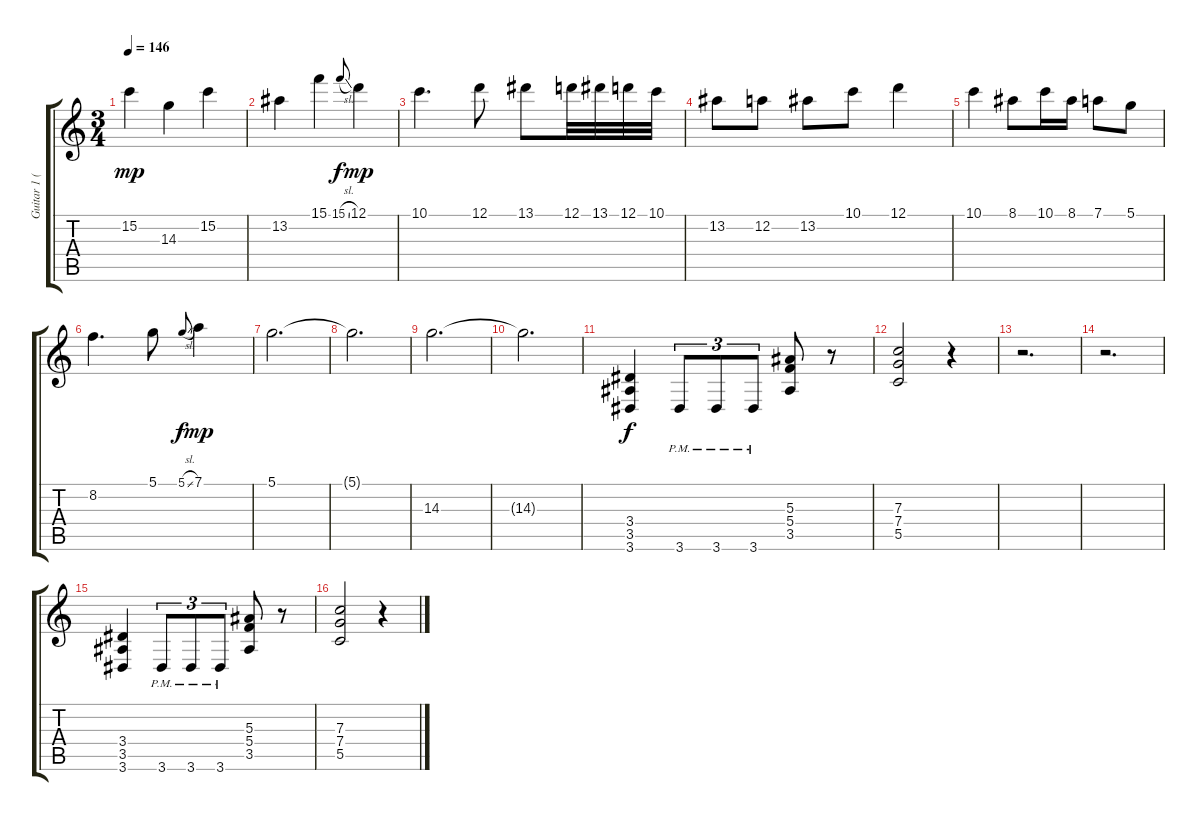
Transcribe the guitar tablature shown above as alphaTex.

\track ("Guitar 1 (Teemu)" "Guitar 1 (") {instrument distortionguitar}
\staff {score tabs}
\tuning (D4 A3 F3 C3 G2 C2) {hide}
\ts (3 4)
\tempo 146
\clef g2
\ks c
15.2.4{dy mp} 14.3.4 15.2.4 |
13.2.4 15.1.4 15.1{sl}.8{gr onbeat dy f} 12.1.4{dy mp} |
10.1.4{d} 12.1.8 13.1.8 12.1.32 13.1.32 12.1.32 10.1.32 |
13.2.8 12.2.8 13.2.8 10.1.8 12.1.4 |
10.1.4 8.1.8 10.1.16 8.1.16 7.1.8 5.1.8 |
8.2.4{d} 5.1.8 5.1{sl}.8{gr onbeat dy f} 7.1.4{dy mp} |
5.1.2{d} |
5.1{t}.2{d} |
14.3.2{d} |
14.3{t}.2{d} |
(3.4 3.5 3.6).4{dy f} 3.6{pm}.8{tu (3 2)} 3.6{pm}.8{tu (3 2)} 3.6{pm}.8{tu (3 2)} (5.3 5.4 3.5).8 r.8 |
(7.3 7.4 5.5).2 r.4 |
r.2{d} |
r.2{d} |
(3.4 3.5 3.6).4 3.6{pm}.8{tu (3 2)} 3.6{pm}.8{tu (3 2)} 3.6{pm}.8{tu (3 2)} (5.3 5.4 3.5).8 r.8 |
(7.3 7.4 5.5).2 r.4
